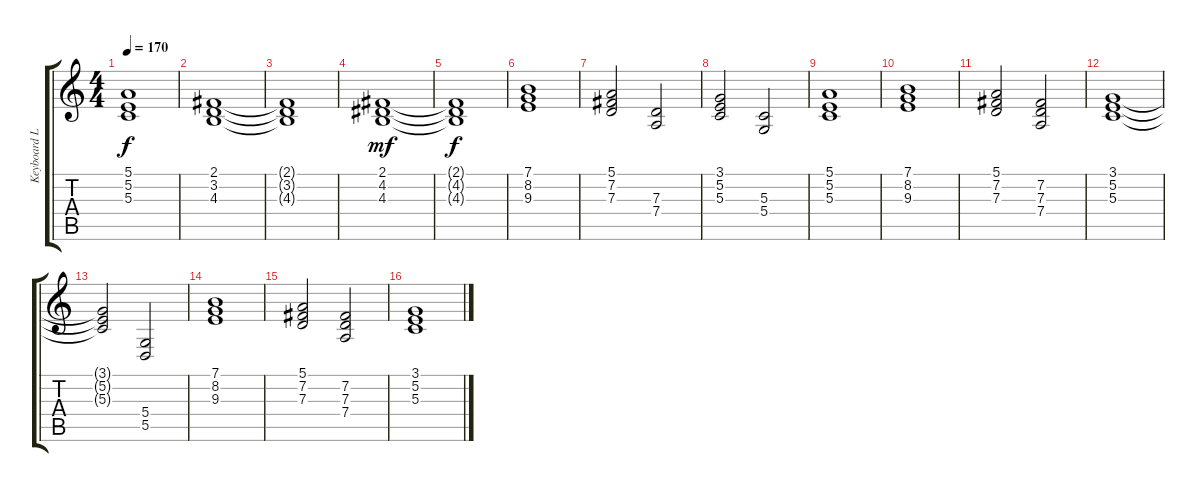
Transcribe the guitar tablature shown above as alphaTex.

\track ("Keyboard Lead" "Keyboard L") {instrument stringensemble1}
\staff {score tabs}
\tuning (E4 B3 G3 D3 A2 E2) {hide}
\ts (4 4)
\tempo 170
\clef g2
\ks c
(5.1 5.2 5.3).1{dy f} |
(2.1 3.2 4.3).1 |
(2.1{t} 3.2{t} 4.3{t}).1 |
(2.1 4.2 4.3).1{dy mf} |
(2.1{t} 4.2{t} 4.3{t}).1{dy f} |
(7.1 8.2 9.3).1 |
(5.1 7.2 7.3).2 (7.3 7.4).2 |
(3.1 5.2 5.3).2 (5.3 5.4).2 |
(5.1 5.2 5.3).1 |
(7.1 8.2 9.3).1 |
(5.1 7.2 7.3).2 (7.2 7.3 7.4).2 |
(3.1 5.2 5.3).1 |
(3.1{t} 5.2{t} 5.3{t}).2 (5.4 5.5).2 |
(7.1 8.2 9.3).1 |
(5.1 7.2 7.3).2 (7.2 7.3 7.4).2 |
(3.1 5.2 5.3).1
